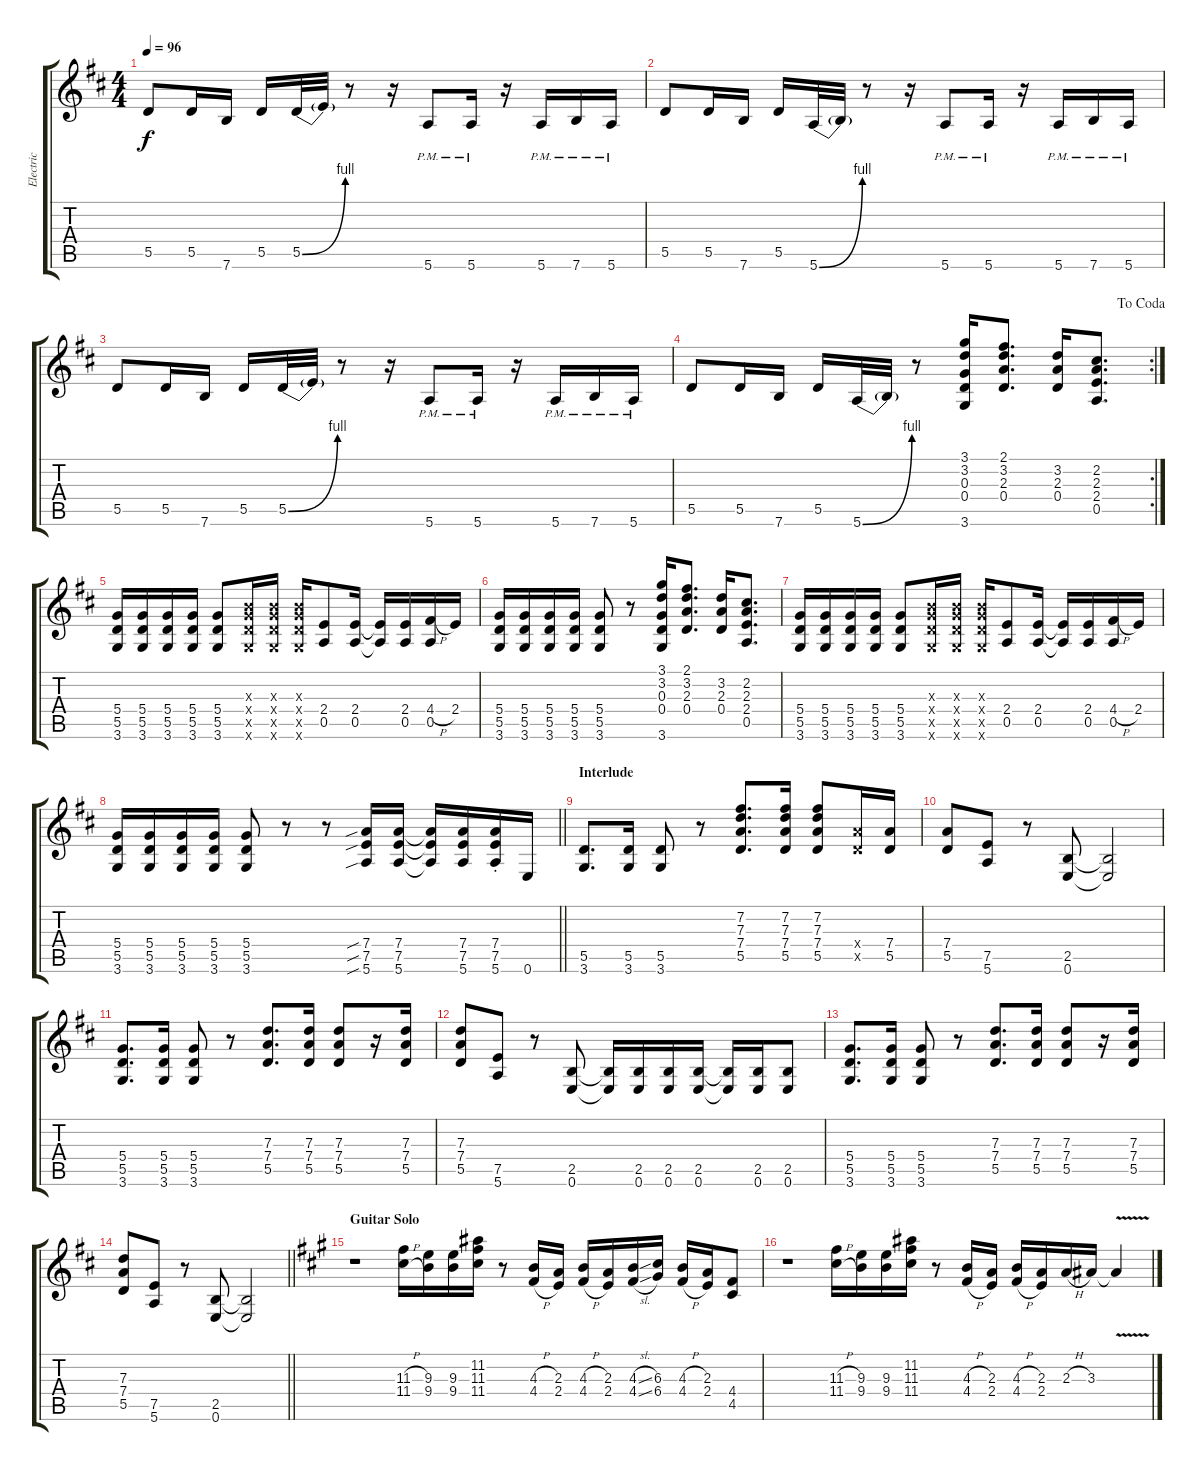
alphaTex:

\track ("Electric" "Electric") {instrument overdrivenguitar}
\staff {score tabs}
\tuning (E4 B3 G3 D3 A2 E2) {hide}
\ts (4 4)
\tempo 96
\clef g2
\ks d
5.5.8{dy f} 5.5.16 7.6.16 5.5.16 5.5{be (bend 0 0 60 4)}.32 5.5{t}.32 r.8 r.16 5.6{pm}.8 5.6{pm}.16 r.16 5.6{pm}.16 7.6{pm}.16 5.6{pm}.16 |
5.5.8 5.5.16 7.6.16 5.5.16 5.6{be (bend 0 0 60 4)}.32 5.6{t}.32 r.8 r.16 5.6{pm}.8 5.6{pm}.16 r.16 5.6{pm}.16 7.6{pm}.16 5.6{pm}.16 |
5.5.8 5.5.16 7.6.16 5.5.16 5.5{be (bend 0 0 60 4)}.32 5.5{t}.32 r.8 r.16 5.6{pm}.8 5.6{pm}.16 r.16 5.6{pm}.16 7.6{pm}.16 5.6{pm}.16 |
\rc 2
\jump dacoda
5.5.8 5.5.16 7.6.16 5.5.16 5.6{be (bend 0 0 60 4)}.32 5.6{t}.32 r.8 (3.1 3.2 0.3 0.4 3.6).16 (2.1 3.2 2.3 0.4).8{d} (3.2 2.3 0.4).16 (2.2 2.3 2.4 0.5).8{d} |
(5.4 5.5 3.6).16 (5.4 5.5 3.6).16 (5.4 5.5 3.6).16 (5.4 5.5 3.6).16 (5.4 5.5 3.6).8 (4.3{x} 5.4{x} 5.5{x} 3.6{x}).16 (4.3{x} 5.4{x} 5.5{x} 3.6{x}).16 (4.3{x} 5.4{x} 5.5{x} 3.6{x}).16 (2.4 0.5).8 (2.4 0.5).16 (2.4{t} 0.5{t}).16 (2.4 0.5).16 (4.4{h} 0.5).16 2.4.16 |
(5.4 5.5 3.6).16 (5.4 5.5 3.6).16 (5.4 5.5 3.6).16 (5.4 5.5 3.6).16 (5.4 5.5 3.6).8 r.8 (3.1 3.2 0.3 0.4 3.6).16 (2.1 3.2 2.3 0.4).8{d} (3.2 2.3 0.4).16 (2.2 2.3 2.4 0.5).8{d} |
(5.4 5.5 3.6).16 (5.4 5.5 3.6).16 (5.4 5.5 3.6).16 (5.4 5.5 3.6).16 (5.4 5.5 3.6).8 (4.3{x} 5.4{x} 5.5{x} 3.6{x}).16 (4.3{x} 5.4{x} 5.5{x} 3.6{x}).16 (4.3{x} 5.4{x} 5.5{x} 3.6{x}).16 (2.4 0.5).8 (2.4 0.5).16 (2.4{t} 0.5{t}).16 (2.4 0.5).16 (4.4{h} 0.5).16 2.4.16 |
\barLineRight lightlight
(5.4 5.5 3.6).16 (5.4 5.5 3.6).16 (5.4 5.5 3.6).16 (5.4 5.5 3.6).16 (5.4 5.5 3.6).8 r.8 r.8 (7.4{sib} 7.5{sib} 5.6{sib}).16 (7.4 7.5 5.6).16 (7.4{t} 7.5{t} 5.6{t}).16 (7.4 7.5 5.6).16 (7.4{st} 7.5{st} 5.6{st}).16 0.6.16 |
\section ("" "Interlude")
(5.5 3.6).8{d} (5.5 3.6).16 (5.5 3.6).8 r.8 (7.2 7.3 7.4 5.5).8{d} (7.2 7.3 7.4 5.5).16 (7.2 7.3 7.4 5.5).8 (7.4{x} 5.5{x}).16 (7.4 5.5).16 |
(7.4 5.5).8 (7.5 5.6).8 r.8 (2.5 0.6).8 (2.5{t} 0.6{t}).2 |
(5.4 5.5 3.6).8{d} (5.4 5.5 3.6).16 (5.4 5.5 3.6).8 r.8 (7.3 7.4 5.5).8{d} (7.3 7.4 5.5).16 (7.3 7.4 5.5).8 r.16 (7.3 7.4 5.5).16 |
(7.3 7.4 5.5).8 (7.5 5.6).8 r.8 (2.5 0.6).8 (2.5{t} 0.6{t}).16 (2.5 0.6).16 (2.5 0.6).16 (2.5 0.6).16 (2.5{t} 0.6{t}).16 (2.5 0.6).16 (2.5 0.6).8 |
(5.4 5.5 3.6).8{d} (5.4 5.5 3.6).16 (5.4 5.5 3.6).8 r.8 (7.3 7.4 5.5).8{d} (7.3 7.4 5.5).16 (7.3 7.4 5.5).8 r.16 (7.3 7.4 5.5).16 |
\barLineRight lightlight
(7.3 7.4 5.5).8 (7.5 5.6).8 r.8 (2.5 0.6).8 (2.5{t} 0.6{t}).2 |
\section ("" "Guitar Solo")
\ks a
r.1 (11.3{h} 11.4{h}).16 (9.3 9.4).16 (9.3 9.4).16 (11.2 11.3 11.4).16 r.8 (4.3{h} 4.4{h}).16 (2.3 2.4).16 (4.3{h} 4.4{h}).16 (2.3 2.4).16 (4.3{sl} 4.4{sl}).16 (6.3 6.4).16 (4.3{h} 4.4{h}).16 (2.3 2.4).16 (4.4 4.5).8 |
r.1 (11.3{h} 11.4{h}).16 (9.3 9.4).16 (9.3 9.4).16 (11.2 11.3 11.4).16 r.8 (4.3{h} 4.4{h}).16 (2.3 2.4).16 (4.3{h} 4.4{h}).16 (2.3 2.4).16 2.3{h}.16 3.3.16 3.3{v t}.4
